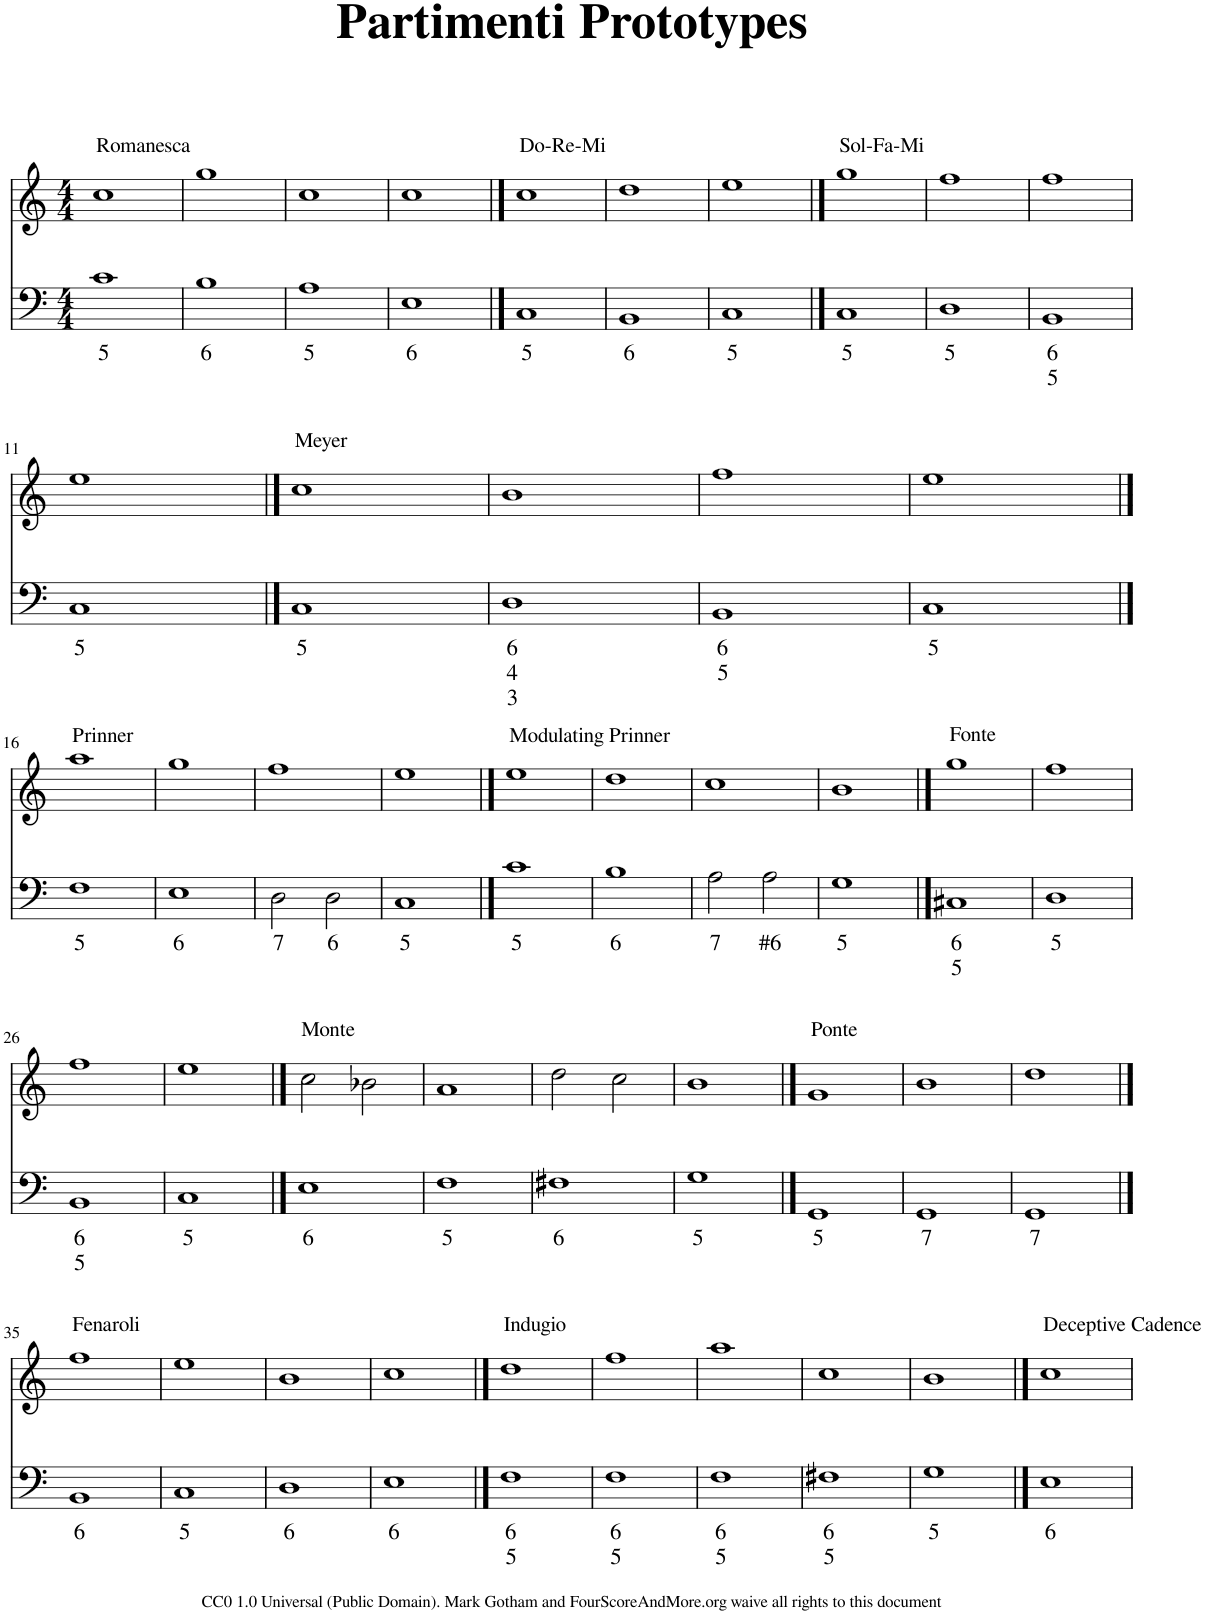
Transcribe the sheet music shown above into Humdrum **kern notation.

**kern	**text	**text	**text	**kern
*part2	*part2	*part2	*part2	*part1
*staff2	*staff2	*staff2	*staff2	*staff1
*I"Piano	*	*	*	*I"Piano
*I'Pno	*	*	*	*I'Pno
*clefF4	*	*	*	*clefG2
*k[]	*	*	*	*k[]
*M4/4	*	*	*	*M4/4
=1	=1	=1	=1	=1
!	!	!	!	!LO:TX:a:t=Romanesca
!	!LO:LY:b	!	!	!
1c	5	.	.	1cc
=2	=2	=2	=2	=2
!	!LO:LY:b	!	!	!
1B	6	.	.	1gg
=3	=3	=3	=3	=3
!	!LO:LY:b	!	!	!
1A	5	.	.	1cc
=4	=4	=4	=4	=4
!	!LO:LY:b	!	!	!
1E	6	.	.	1cc
==5	==5	==5	==5	==5
!	!	!	!	!LO:TX:a:t=Do-Re-Mi
!	!LO:LY:b	!	!	!
1C	5	.	.	1cc
=6	=6	=6	=6	=6
!	!LO:LY:b	!	!	!
1BB	6	.	.	1dd
=7	=7	=7	=7	=7
!	!LO:LY:b	!	!	!
1C	5	.	.	1ee
==8	==8	==8	==8	==8
!	!	!	!	!LO:TX:a:t=Sol-Fa-Mi
!	!LO:LY:b	!	!	!
1C	5	.	.	1gg
=9	=9	=9	=9	=9
!	!LO:LY:b	!	!	!
1D	5	.	.	1ff
=10	=10	=10	=10	=10
!	!LO:LY:b	!LO:LY:b	!	!
1BB	6	5	.	1ff
!!LO:LB:g=z
=11	=11	=11	=11	=11
!	!LO:LY:b	!	!	!
1C	5	.	.	1ee
==12	==12	==12	==12	==12
!	!	!	!	!LO:TX:a:t=Meyer
!	!LO:LY:b	!	!	!
1C	5	.	.	1cc
=13	=13	=13	=13	=13
!	!LO:LY:b	!LO:LY:b	!LO:LY:b	!
1D	6	4	3	1b
=14	=14	=14	=14	=14
!	!LO:LY:b	!LO:LY:b	!	!
1BB	6	5	.	1ff
=15	=15	=15	=15	=15
!	!LO:LY:b	!	!	!
1C	5	.	.	1ee
!!LO:LB:g=z
==16	==16	==16	==16	==16
!	!	!	!	!LO:TX:a:t=Prinner
!	!LO:LY:b	!	!	!
1F	5	.	.	1aa
=17	=17	=17	=17	=17
!	!LO:LY:b	!	!	!
1E	6	.	.	1gg
=18	=18	=18	=18	=18
!	!LO:LY:b	!	!	!
2D\	7	.	.	1ff
!	!LO:LY:b	!	!	!
2D\	6	.	.	.
=19	=19	=19	=19	=19
!	!LO:LY:b	!	!	!
1C	5	.	.	1ee
==20	==20	==20	==20	==20
!	!	!	!	!LO:TX:a:t=Modulating Prinner
!	!LO:LY:b	!	!	!
1c	5	.	.	1ee
=21	=21	=21	=21	=21
!	!LO:LY:b	!	!	!
1B	6	.	.	1dd
=22	=22	=22	=22	=22
!	!LO:LY:b	!	!	!
2A\	7	.	.	1cc
!	!LO:LY:b	!	!	!
2A\	#6	.	.	.
=23	=23	=23	=23	=23
!	!LO:LY:b	!	!	!
1G	5	.	.	1b
==24	==24	==24	==24	==24
!	!	!	!	!LO:TX:a:t=Fonte
!	!LO:LY:b	!LO:LY:b	!	!
1C#X	6	5	.	1gg
=25	=25	=25	=25	=25
!	!LO:LY:b	!	!	!
1D	5	.	.	1ff
!!LO:LB:g=z
=26	=26	=26	=26	=26
!	!LO:LY:b	!LO:LY:b	!	!
1BB	6	5	.	1ff
=27	=27	=27	=27	=27
!	!LO:LY:b	!	!	!
1C	5	.	.	1ee
==28	==28	==28	==28	==28
!	!	!	!	!LO:TX:a:t=Monte
!	!LO:LY:b	!	!	!
1E	6	.	.	2cc\
.	.	.	.	2b-X\
=29	=29	=29	=29	=29
!	!LO:LY:b	!	!	!
1F	5	.	.	1a
=30	=30	=30	=30	=30
!	!LO:LY:b	!	!	!
1F#X	6	.	.	2dd\
.	.	.	.	2cc\
=31	=31	=31	=31	=31
!	!LO:LY:b	!	!	!
1G	5	.	.	1b
==32	==32	==32	==32	==32
!	!	!	!	!LO:TX:a:t=Ponte
!	!LO:LY:b	!	!	!
1GG	5	.	.	1g
=33	=33	=33	=33	=33
!	!LO:LY:b	!	!	!
1GG	7	.	.	1b
=34	=34	=34	=34	=34
!	!LO:LY:b	!	!	!
1GG	7	.	.	1dd
!!LO:LB:g=z
==35	==35	==35	==35	==35
!	!	!	!	!LO:TX:a:t=Fenaroli
!	!LO:LY:b	!	!	!
1BB	6	.	.	1ff
=36	=36	=36	=36	=36
!	!LO:LY:b	!	!	!
1C	5	.	.	1ee
=37	=37	=37	=37	=37
!	!LO:LY:b	!	!	!
1D	6	.	.	1b
=38	=38	=38	=38	=38
!	!LO:LY:b	!	!	!
1E	6	.	.	1cc
==39	==39	==39	==39	==39
!	!	!	!	!LO:TX:a:t=Indugio
!	!LO:LY:b	!LO:LY:b	!	!
1F	6	5	.	1dd
=40	=40	=40	=40	=40
!	!LO:LY:b	!LO:LY:b	!	!
1F	6	5	.	1ff
=41	=41	=41	=41	=41
!	!LO:LY:b	!LO:LY:b	!	!
1F	6	5	.	1aa
=42	=42	=42	=42	=42
!	!LO:LY:b	!LO:LY:b	!	!
1F#X	6	5	.	1cc
=43	=43	=43	=43	=43
!	!LO:LY:b	!	!	!
1G	5	.	.	1b
==44	==44	==44	==44	==44
!	!	!	!	!LO:TX:a:t=Deceptive Cadence
!	!LO:LY:b	!	!	!
1E	6	.	.	1cc
=	=	=	=	=
*-	*-	*-	*-	*-
